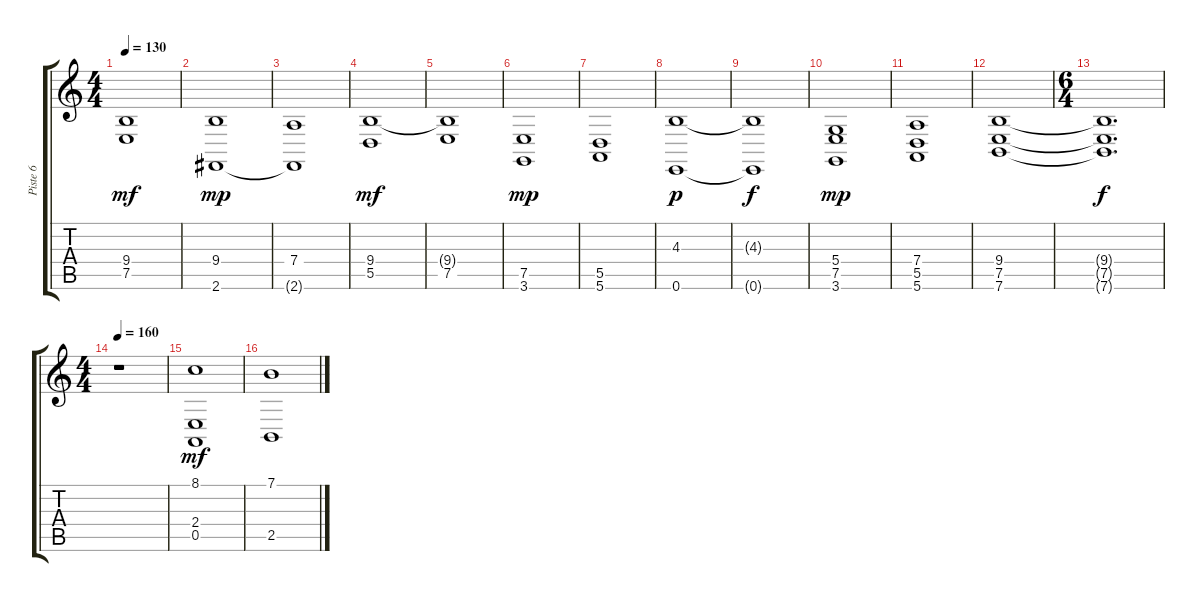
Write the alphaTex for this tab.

\track ("Piste 6" "Piste 6") {instrument pad7halo}
\staff {score tabs}
\tuning (E4 B3 G3 D3 A2 E2) {hide}
\ts (4 4)
\tempo 130
\clef g2
\ks c
(9.4{t} 7.5).1{dy mf} |
(9.4 2.6).1{dy mp} |
(7.4 2.6{t}).1 |
(9.4 5.5).1{dy mf} |
(9.4{t} 7.5).1 |
(7.5 3.6).1{dy mp} |
(5.5 5.6).1 |
(4.3 0.6).1{dy p} |
(4.3{t} 0.6{t}).1{dy f} |
(5.4 7.5 3.6).1{dy mp} |
(7.4 5.5 5.6).1 |
(9.4 7.5 7.6).1 |
\ts (6 4)
(9.4{t} 7.5{t} 7.6{t}).1{d dy f} |
\ts (4 4)
\tempo 160
r.1 |
(8.1 2.4 0.5).1{dy mf} |
(7.1 2.5).1
